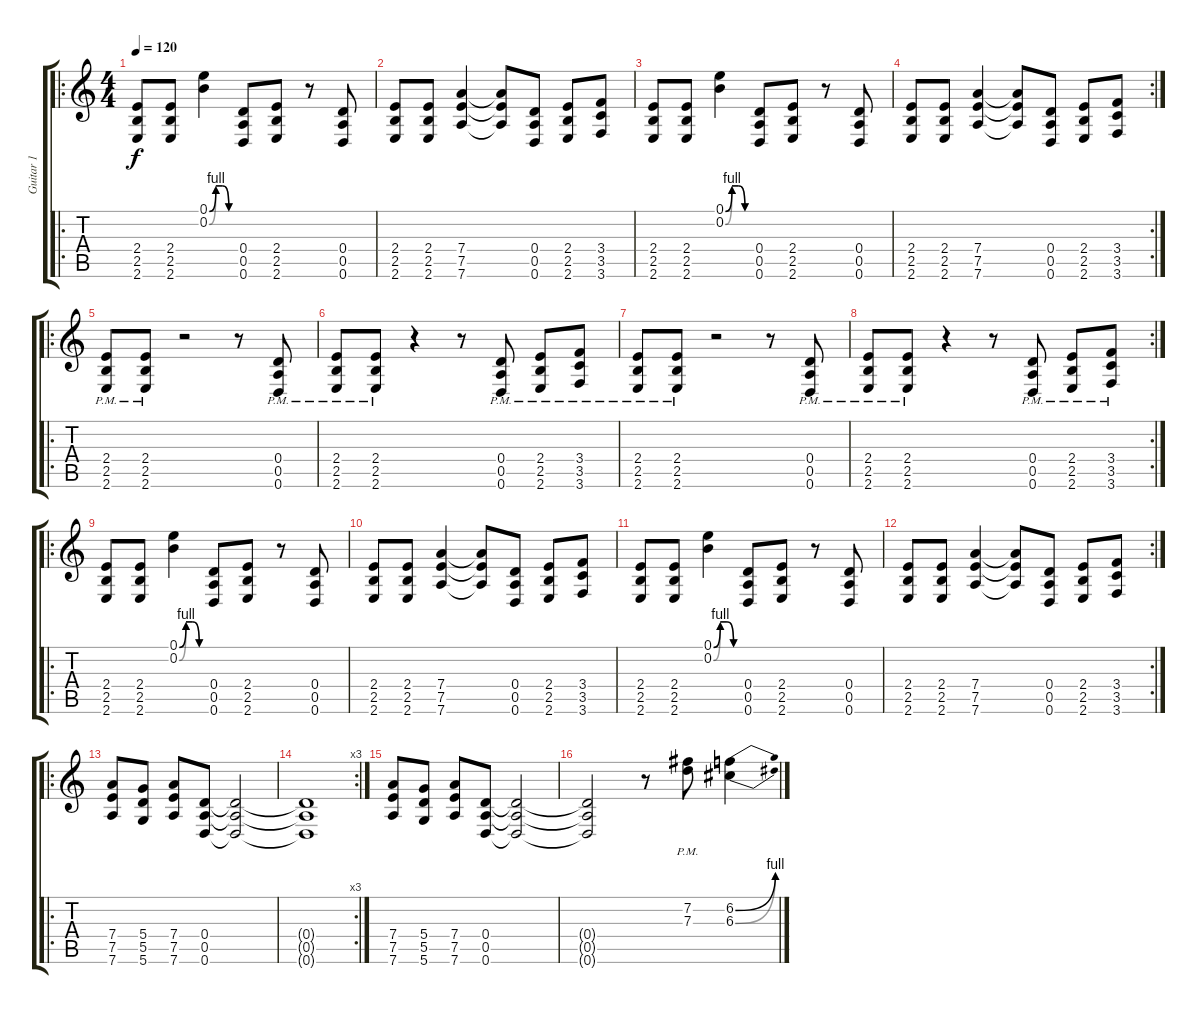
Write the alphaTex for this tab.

\track ("Guitar 1" "Guitar 1") {instrument overdrivenguitar}
\staff {score tabs}
\tuning (E4 B3 G3 D3 A2 D2) {hide}
\ro
\ts (4 4)
\tempo 120
\clef g2
\ks c
(2.4 2.5 2.6).8{dy f instrument overdrivenguitar} (2.4 2.5 2.6).8 (0.1{be (custom 0 0 15 4 30 4 45 0 60 0)} 0.2{be (custom 0 0 15 4 30 4 45 0 60 0)}).4 (0.4 0.5 0.6).8 (2.4 2.5 2.6).8 r.8 (0.4 0.5 0.6).8 |
(2.4 2.5 2.6).8 (2.4 2.5 2.6).8 (7.4 7.5 7.6).4 (7.4{t} 7.5{t} 7.6{t}).8 (0.4 0.5 0.6).8 (2.4 2.5 2.6).8 (3.4 3.5 3.6).8 |
(2.4 2.5 2.6).8 (2.4 2.5 2.6).8 (0.1{be (custom 0 0 15 4 30 4 45 0 60 0)} 0.2{be (custom 0 0 15 4 30 4 45 0 60 0)}).4 (0.4 0.5 0.6).8 (2.4 2.5 2.6).8 r.8 (0.4 0.5 0.6).8 |
\rc 2
(2.4 2.5 2.6).8 (2.4 2.5 2.6).8 (7.4 7.5 7.6).4 (7.4{t} 7.5{t} 7.6{t}).8 (0.4 0.5 0.6).8 (2.4 2.5 2.6).8 (3.4 3.5 3.6).8 |
\ro
(2.4{pm} 2.5{pm} 2.6{pm}).8 (2.4{pm} 2.5{pm} 2.6{pm}).8 r.2 r.8 (0.4{pm} 0.5{pm} 0.6{pm}).8 |
(2.4{pm} 2.5{pm} 2.6{pm}).8 (2.4{pm} 2.5{pm} 2.6{pm}).8 r.4 r.8 (0.4{pm} 0.5{pm} 0.6{pm}).8 (2.4{pm} 2.5{pm} 2.6{pm}).8 (3.4{pm} 3.5{pm} 3.6{pm}).8 |
(2.4{pm} 2.5{pm} 2.6{pm}).8 (2.4{pm} 2.5{pm} 2.6{pm}).8 r.2 r.8 (0.4{pm} 0.5{pm} 0.6{pm}).8 |
\rc 2
(2.4{pm} 2.5{pm} 2.6{pm}).8 (2.4{pm} 2.5{pm} 2.6{pm}).8 r.4 r.8 (0.4{pm} 0.5{pm} 0.6{pm}).8 (2.4{pm} 2.5{pm} 2.6{pm}).8 (3.4{pm} 3.5{pm} 3.6{pm}).8 |
\ro
(2.4 2.5 2.6).8 (2.4 2.5 2.6).8 (0.1{be (custom 0 0 15 4 30 4 45 0 60 0)} 0.2{be (custom 0 0 15 4 30 4 45 0 60 0)}).4 (0.4 0.5 0.6).8 (2.4 2.5 2.6).8 r.8 (0.4 0.5 0.6).8 |
(2.4 2.5 2.6).8 (2.4 2.5 2.6).8 (7.4 7.5 7.6).4 (7.4{t} 7.5{t} 7.6{t}).8 (0.4 0.5 0.6).8 (2.4 2.5 2.6).8 (3.4 3.5 3.6).8 |
(2.4 2.5 2.6).8 (2.4 2.5 2.6).8 (0.1{be (custom 0 0 15 4 30 4 45 0 60 0)} 0.2{be (custom 0 0 15 4 30 4 45 0 60 0)}).4 (0.4 0.5 0.6).8 (2.4 2.5 2.6).8 r.8 (0.4 0.5 0.6).8 |
\rc 2
(2.4 2.5 2.6).8 (2.4 2.5 2.6).8 (7.4 7.5 7.6).4 (7.4{t} 7.5{t} 7.6{t}).8 (0.4 0.5 0.6).8 (2.4 2.5 2.6).8 (3.4 3.5 3.6).8 |
\ro
(7.4 7.5 7.6).8 (5.4 5.5 5.6).8 (7.4 7.5 7.6).8 (0.4 0.5 0.6).8 (0.4{t} 0.5{t} 0.6{t}).2 |
\rc 3
(0.4{t} 0.5{t} 0.6{t}).1 |
(7.4 7.5 7.6).8 (5.4 5.5 5.6).8 (7.4 7.5 7.6).8 (0.4 0.5 0.6).8 (0.4{t} 0.5{t} 0.6{t}).2 |
(0.4{t} 0.5{t} 0.6{t}).2 r.8 (7.2{pm} 7.3{pm}).8 (6.2{be (bend 0 0 60 4)} 6.3{be (bend 0 0 60 4)}).4
